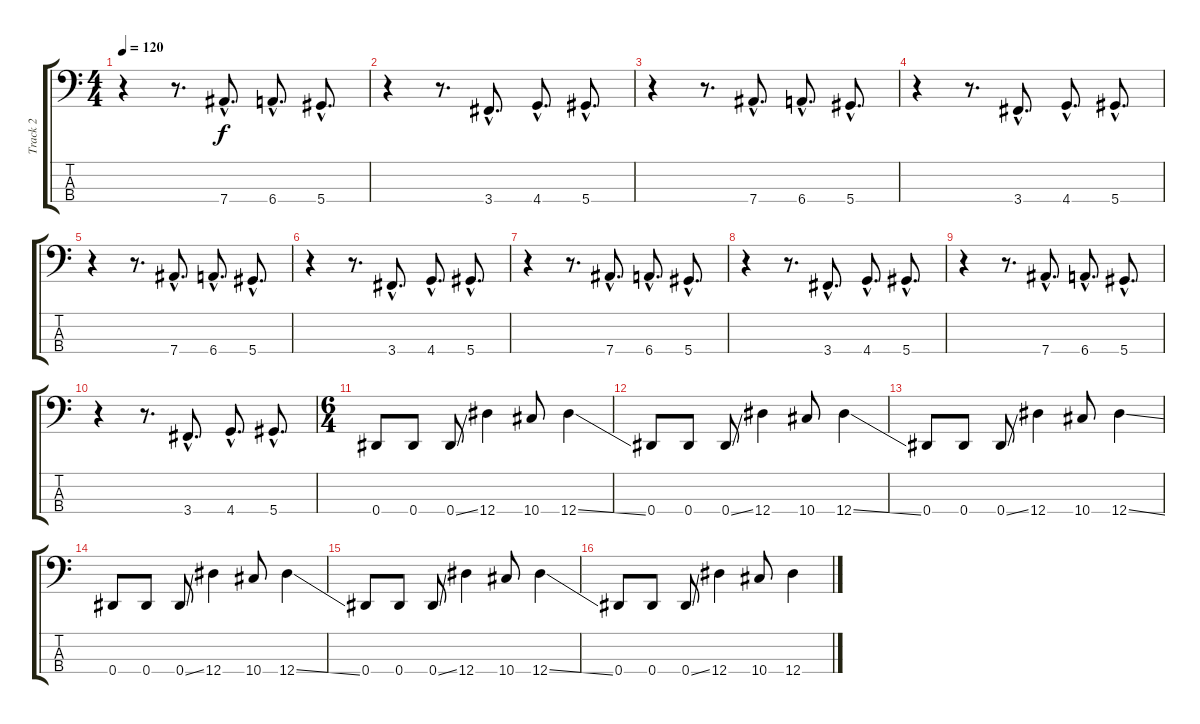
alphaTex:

\track ("Track 2" "Track 2") {instrument electricbasspick}
\staff {score tabs}
\tuning (Gb2 Db2 Ab1 Eb1) {hide}
\ts (4 4)
\tempo 120
\clef f4
\ks c
r.4{dy f} r.8{d} 7.4{hac}.8{d} 6.4{hac}.8{d} 5.4{hac}.8{d} |
r.4 r.8{d} 3.4{hac}.8{d} 4.4{hac}.8{d} 5.4{hac}.8{d} |
r.4 r.8{d} 7.4{hac}.8{d} 6.4{hac}.8{d} 5.4{hac}.8{d} |
r.4 r.8{d} 3.4{hac}.8{d} 4.4{hac}.8{d} 5.4{hac}.8{d} |
r.4 r.8{d} 7.4{hac}.8{d} 6.4{hac}.8{d} 5.4{hac}.8{d} |
r.4 r.8{d} 3.4{hac}.8{d} 4.4{hac}.8{d} 5.4{hac}.8{d} |
r.4 r.8{d} 7.4{hac}.8{d} 6.4{hac}.8{d} 5.4{hac}.8{d} |
r.4 r.8{d} 3.4{hac}.8{d} 4.4{hac}.8{d} 5.4{hac}.8{d} |
r.4 r.8{d} 7.4{hac}.8{d} 6.4{hac}.8{d} 5.4{hac}.8{d} |
r.4 r.8{d} 3.4{hac}.8{d} 4.4{hac}.8{d} 5.4{hac}.8{d} |
\ts (6 4)
0.4.8 0.4.8 0.4{ss}.8 12.4.4 10.4.8 12.4{ss}.4 |
0.4.8 0.4.8 0.4{ss}.8 12.4.4 10.4.8 12.4{ss}.4 |
0.4.8 0.4.8 0.4{ss}.8 12.4.4 10.4.8 12.4{ss}.4 |
0.4.8 0.4.8 0.4{ss}.8 12.4.4 10.4.8 12.4{ss}.4 |
0.4.8 0.4.8 0.4{ss}.8 12.4.4 10.4.8 12.4{ss}.4 |
0.4.8 0.4.8 0.4{ss}.8 12.4.4 10.4.8 12.4{ss}.4
